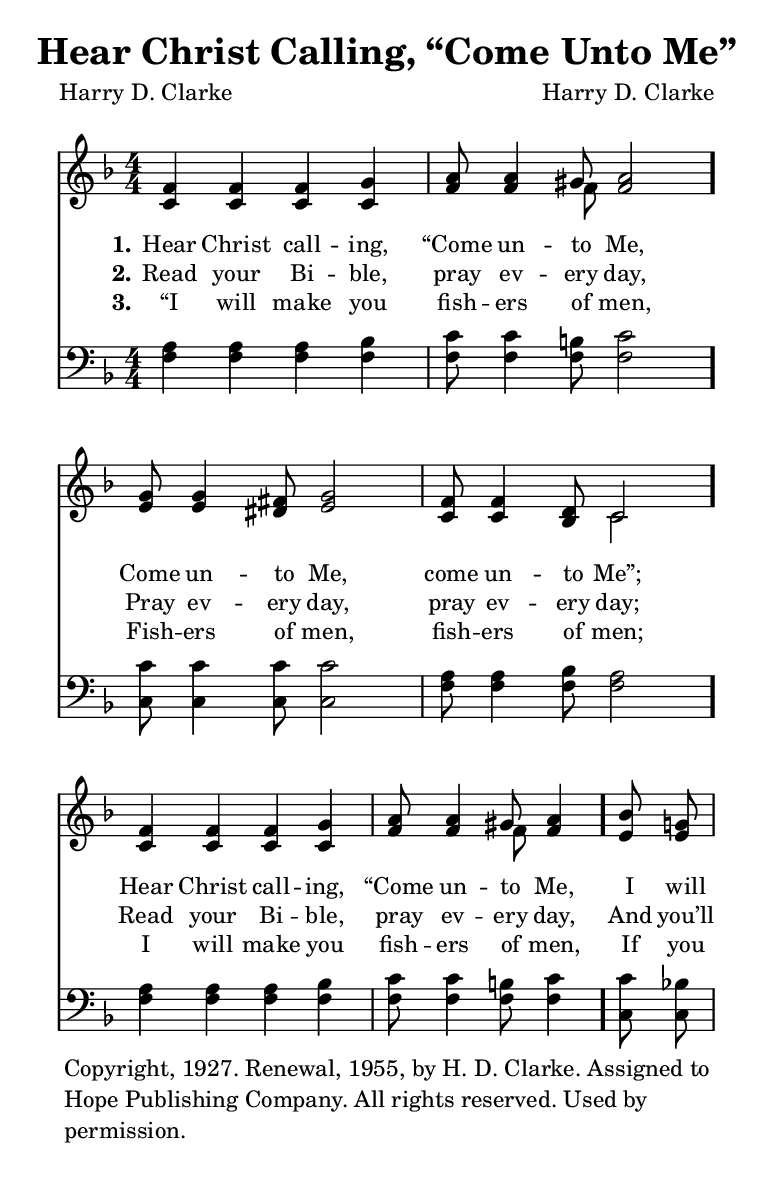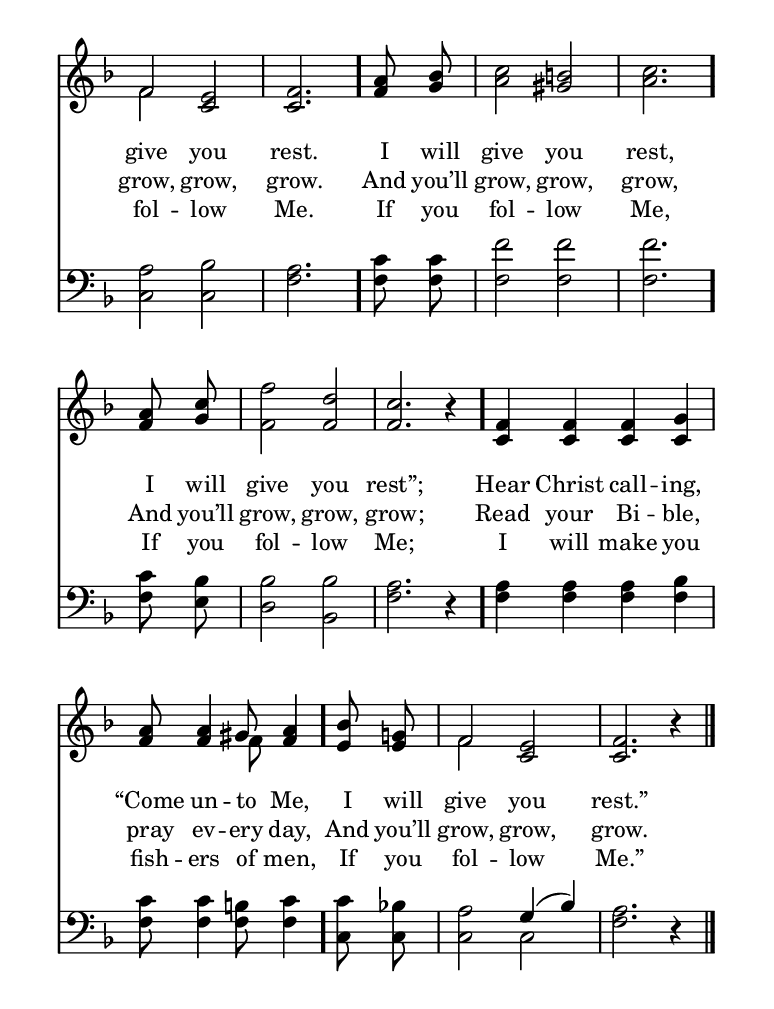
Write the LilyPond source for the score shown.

\include "common/global.ily"
\paper {
  \include "common/paper.ily"
  system-count = #(cond (is-eogsized 4) (#t #f))
}

\header{
  %children
  hymnnumber = "350"
  title = "Hear Christ Calling, “Come Unto Me”"
  tunename = ""
  meter = ""
  poet = "Harry D. Clarke"
  composer = "Harry D. Clarke"
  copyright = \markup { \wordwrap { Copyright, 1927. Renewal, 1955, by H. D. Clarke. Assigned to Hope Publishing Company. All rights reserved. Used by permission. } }
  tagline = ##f
}

global = {
  \include "common/overrides.ily"
  \override Staff.TimeSignature.style = #'numbered
  \time 4/4
  \override Score.MetronomeMark.transparent = ##t % hide all fermata changes too
  \tempo 4=90
  \key f \major
  \autoBeamOff
}

patternB = { c8 c4 c8 c2 | }
patternA = { c4 c c c | \patternB }
patternC = { c8 c c2 c | c2. }

notesSoprano = {
\global
\relative c' {

  \changePitch \patternA { f f f g | a a gis a }
  \changePitch \patternB { g g fis g | f f d c }
  \changePitch \patternA { f f f g | a a gis } a4
  \changePitch \patternC { bes g | f e | f }
  \changePitch \patternC { a bes | c b | c }
  \changePitch \patternC { a c | f d | c } r4
  \changePitch \patternA { f, f f g | a a gis } a4
  \changePitch \patternC { bes g | f e | f } r4

  \bar "|."

}
}

notesAlto = {
\global
\relative e' {

  \changePitch \patternA { c c c c | f f f f }
  \changePitch \patternB { e e dis e | c c bes c }
  \changePitch \patternA { c c c c | f f f } f4
  \changePitch \patternC { e e | f c | c }
  \changePitch \patternC { f g | a gis | a }
  \changePitch \patternC { f g | f f | f } r4
  \changePitch \patternA { c c c c | f f f } f4
  \changePitch \patternC { e e | f c | c } r4

}
}

notesTenor = {
\global
\relative a {

  \changePitch \patternA { a a a bes | c c b c }
  \changePitch \patternB { c c c c | a a bes a }
  \changePitch \patternA { a a a bes | c c b } c4
  \changePitch \patternC { c bes | a bes | a }
  \changePitch \patternC { c c | f f | f }
  \changePitch \patternC { c bes | bes bes | a } r4
  \changePitch \patternA { a a a bes | c c b } c4
  c8 bes | a2 g4( bes) | a2. r4

}
}

notesBass = {
\global
\relative f {

  \changePitch \patternA { f f f f | f f f f }
  \changePitch \patternB { c c c c | f f f f }
  \changePitch \patternA { f f f f | f f f } f4
  \changePitch \patternC { c c | c c | f }
  \changePitch \patternC { f f | f f | f }
  \changePitch \patternC { f e | d bes | f' } r4
  \changePitch \patternA { f f f f | f f f } f4
  \changePitch \patternC { c c | c c | f } r4

}
}

wordsA = \lyricmode {
\set stanza = "1."

Hear Christ call -- ing, “Come un -- to Me, \bar "."
Come un -- to Me, come un -- to Me”; \bar "."
Hear Christ call -- ing, “Come un -- to Me, \bar "."
I will give you rest. \bar "."
I will give you rest, \bar "."
I will give you rest”; \bar "."
Hear Christ call -- ing, “Come un -- to Me, \bar "."
I will give you rest.” \bar "."

}

wordsB = \lyricmode {
\set stanza = "2."

Read your Bi -- ble, pray ev -- ery day,
Pray ev -- ery day, pray ev -- ery day;
Read your Bi -- ble, pray ev -- ery day,
And you’ll grow, grow, grow.
And you’ll grow, grow, grow,
And you’ll grow, grow, grow;
Read your Bi -- ble, pray ev -- ery day,
And you’ll grow, grow, grow.

}

wordsC = \lyricmode {
\set stanza = "3."

“I will make you fish -- ers of men,
Fish -- ers of men, fish -- ers of men;
I will make you fish -- ers of men,
If you fol -- low Me.
If you fol -- low Me,
If you fol -- low Me;
I will make you fish -- ers of men,
If you fol -- low Me.”

}

\score {
  \context ChoirStaff <<
    \context Staff = upper <<
      \set Staff.autoBeaming = ##f
      \set ChoirStaff.systemStartDelimiter = #'SystemStartBar
      \set ChoirStaff.printPartCombineTexts = ##f
      \partcombine #'(2 . 9) \notesSoprano \notesAlto
      \context NullVoice = sopranos { \voiceOne << \notesSoprano >> }
      \context NullVoice = altos { \voiceTwo << \notesAlto >> }
      \context Lyrics = one   \lyricsto sopranos \wordsA
      \context Lyrics = two   \lyricsto sopranos \wordsB
      \context Lyrics = three \lyricsto sopranos \wordsC
    >>
    \context Staff = men <<
      \set Staff.autoBeaming = ##f
      \clef bass
      \set ChoirStaff.printPartCombineTexts = ##f
      \partcombine #'(2 . 9) \notesTenor \notesBass
      \context NullVoice = tenors { \voiceOne << \notesTenor >> }
      \context NullVoice = basses { \voiceTwo << \notesBass >> }
    >>
  >>
  \layout {
    \include "common/layout.ily"
  }
  \midi{
    \include "common/midi.ily"
  }
}

\version "2.19.49"  % necessary for upgrading to future LilyPond versions.

% vi:set et ts=2 sw=2 ai nocindent syntax=lilypond:
